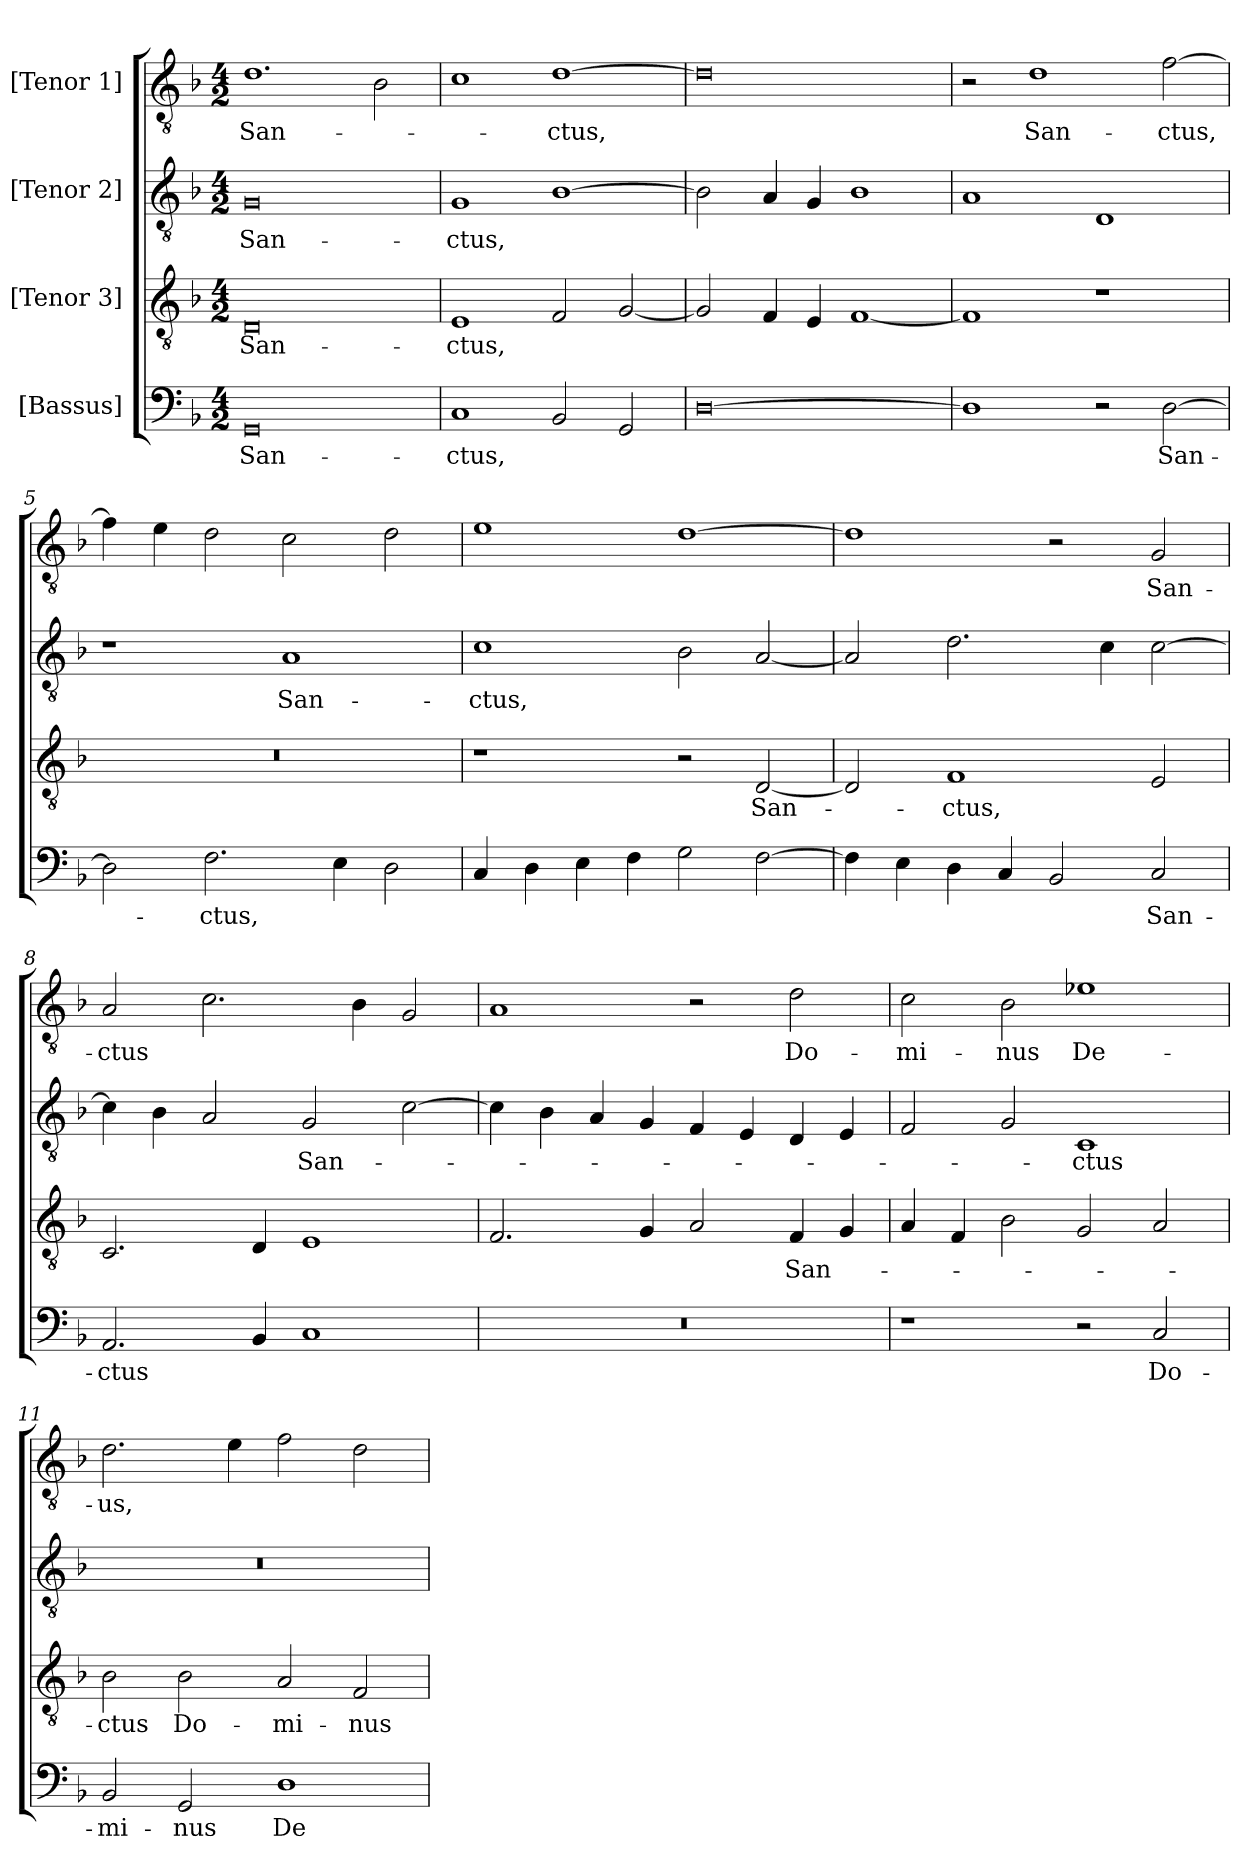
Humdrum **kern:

**kern	**text	**kern	**text	**kern	**text	**kern	**text
*part4	*part4	*part3	*part3	*part2	*part2	*part1	*part1
*staff4	*staff4	*staff3	*staff3	*staff2	*staff2	*staff1	*staff1
*I"[Bassus]	*	*I"[Tenor 3]	*	*I"[Tenor 2]	*	*I"[Tenor 1]	*
*clefF4	*	*clefGv2	*	*clefGv2	*	*clefGv2	*
*k[b-]	*	*k[b-]	*	*k[b-]	*	*k[b-]	*
*M4/2	*	*M4/2	*	*M4/2	*	*M4/2	*
=1	=1	=1	=1	=1	=1	=1	=1
0GG/	San-	0D/	San-	0G/	San-	1.d\	San-
.	.	.	.	.	.	2B-\	.
=2	=2	=2	=2	=2	=2	=2	=2
1C/	-ctus,	1E/	-ctus,	1G/	-ctus,	1c\	.
2BB-/	.	2F/	.	[1B-\	.	[1d\	-ctus,
2GG/	.	[2G/	.	.	.	.	.
=3	=3	=3	=3	=3	=3	=3	=3
[0D\	.	2G/]	.	2B-\]	.	0d\]	.
.	.	4F/	.	4A/	.	.	.
.	.	4E/	.	4G/	.	.	.
.	.	[1F/	.	1B-\	.	.	.
=4	=4	=4	=4	=4	=4	=4	=4
1D\]	.	1F/]	.	1A/	.	2r	.
.	.	.	.	.	.	1d\	San-
2r	.	1r	.	1D/	.	.	.
[2D\	San-	.	.	.	.	[2f\	-ctus,
=5	=5	=5	=5	=5	=5	=5	=5
2D\]	.	0r	.	1r	.	4f\]	.
.	.	.	.	.	.	4e\	.
2.F\	-ctus,	.	.	.	.	2d\	.
.	.	.	.	1A/	San-	2c\	.
4E\	.	.	.	.	.	.	.
2D\	.	.	.	.	.	2d\	.
=6	=6	=6	=6	=6	=6	=6	=6
4C/	.	1r	.	1c\	-ctus,	1e\	.
4D\	.	.	.	.	.	.	.
4E\	.	.	.	.	.	.	.
4F\	.	.	.	.	.	.	.
2G\	.	2r	.	2B-\	.	[1d\	.
[2F\	.	[2D/	San-	[2A/	.	.	.
=7	=7	=7	=7	=7	=7	=7	=7
4F\]	.	2D/]	.	2A/]	.	1d\]	.
4E\	.	.	.	.	.	.	.
4D\	.	1F/	-ctus,	2.d\	.	.	.
4C/	.	.	.	.	.	.	.
2BB-/	.	.	.	.	.	2r	.
.	.	.	.	4c\	.	.	.
2C/	San-	2E/	.	[2c\	.	2G/	San-
=8	=8	=8	=8	=8	=8	=8	=8
2.AA/	-ctus	2.C/	.	4c\]	.	2A/	-ctus
.	.	.	.	4B-\	.	.	.
.	.	.	.	2A/	.	2.c\	.
4BB-/	.	4D/	.	.	.	.	.
1C/	.	1E/	.	2G/	San-	.	.
.	.	.	.	.	.	4B-\	.
.	.	.	.	[2c\	.	2G/	.
=9	=9	=9	=9	=9	=9	=9	=9
0r	.	2.F/	.	4c\]	.	1A/	.
.	.	.	.	4B-\	.	.	.
.	.	.	.	4A/	.	.	.
.	.	4G/	.	4G/	.	.	.
.	.	2A/	.	4F/	.	2r	.
.	.	.	.	4E/	.	.	.
.	.	4F/	San-	4D/	.	2d\	Do-
.	.	4G/	.	4E/	.	.	.
=10	=10	=10	=10	=10	=10	=10	=10
1r	.	4A/	.	2F/	.	2c\	-mi-
.	.	4F/	.	.	.	.	.
.	.	2B-\	.	2G/	.	2B-\	-nus
2r	.	2G/	.	1C/	-ctus	1e-X\	De-
2C/	Do-	2A/	.	.	.	.	.
=11	=11	=11	=11	=11	=11	=11	=11
2BB-/	-mi-	2B-\	-ctus	0r	.	2.d\	-us,
2GG/	-nus	2B-\	Do-	.	.	.	.
.	.	.	.	.	.	4e\	.
1D\	De-	2A/	-mi-	.	.	2f\	.
.	.	2F/	-nus	.	.	2d\	.
=	=	=	=	=	=	=	=
*-	*-	*-	*-	*-	*-	*-	*-
